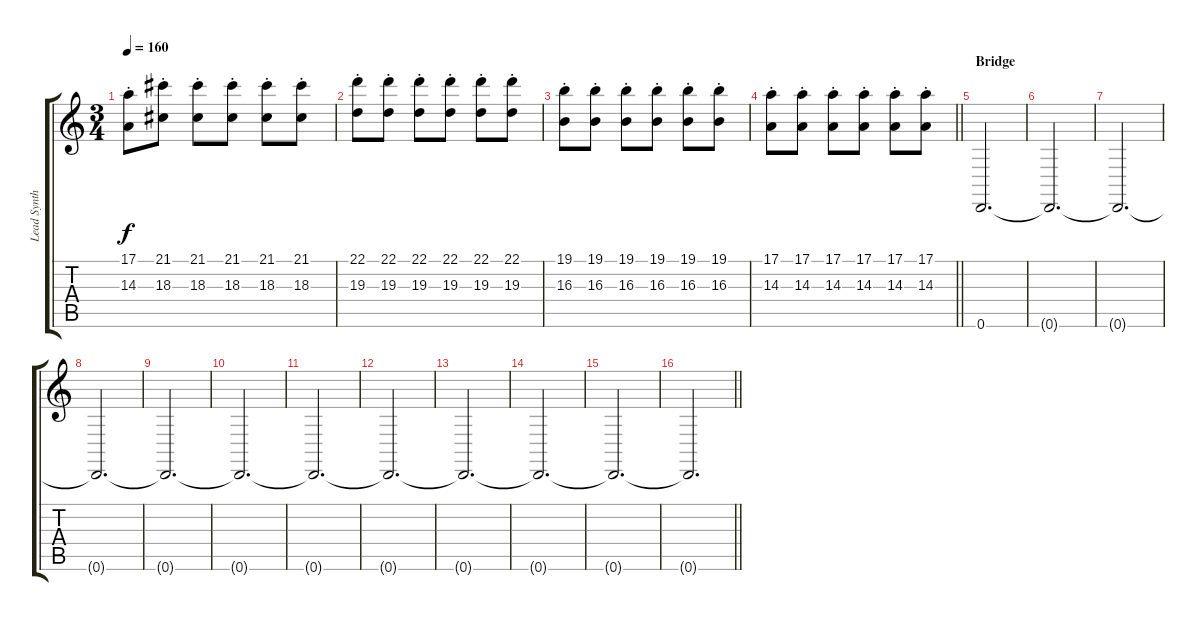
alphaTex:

\track ("Lead Synth " "Lead Synth") {instrument lead1square}
\staff {score tabs}
\tuning (E4 B3 G3 D3 A2 D2) {hide}
\ts (3 4)
\tempo 160
\clef g2
\ks c
(17.1{st} 14.3{st}).8{dy f} (21.1{st} 18.3{st}).8 (21.1{st} 18.3{st}).8 (21.1{st} 18.3{st}).8 (21.1{st} 18.3{st}).8 (21.1{st} 18.3{st}).8 |
(22.1{st} 19.3{st}).8 (22.1{st} 19.3{st}).8 (22.1{st} 19.3{st}).8 (22.1{st} 19.3{st}).8 (22.1{st} 19.3{st}).8 (22.1{st} 19.3{st}).8 |
(19.1{st} 16.3{st}).8 (19.1{st} 16.3{st}).8 (19.1{st} 16.3{st}).8 (19.1{st} 16.3{st}).8 (19.1{st} 16.3{st}).8 (19.1{st} 16.3{st}).8 |
\barLineRight lightlight
(17.1{st} 14.3{st}).8 (17.1{st} 14.3{st}).8 (17.1{st} 14.3{st}).8 (17.1{st} 14.3{st}).8 (17.1{st} 14.3{st}).8 (17.1{st} 14.3{st}).8 |
\section ("" "Bridge")
0.6.2{d volume 14} |
0.6{t}.2{d} |
0.6{t}.2{d} |
0.6{t}.2{d} |
0.6{t}.2{d} |
0.6{t}.2{d} |
0.6{t}.2{d} |
0.6{t}.2{d} |
0.6{t}.2{d} |
0.6{t}.2{d} |
0.6{t}.2{d} |
\barLineRight lightlight
0.6{t}.2{d}
